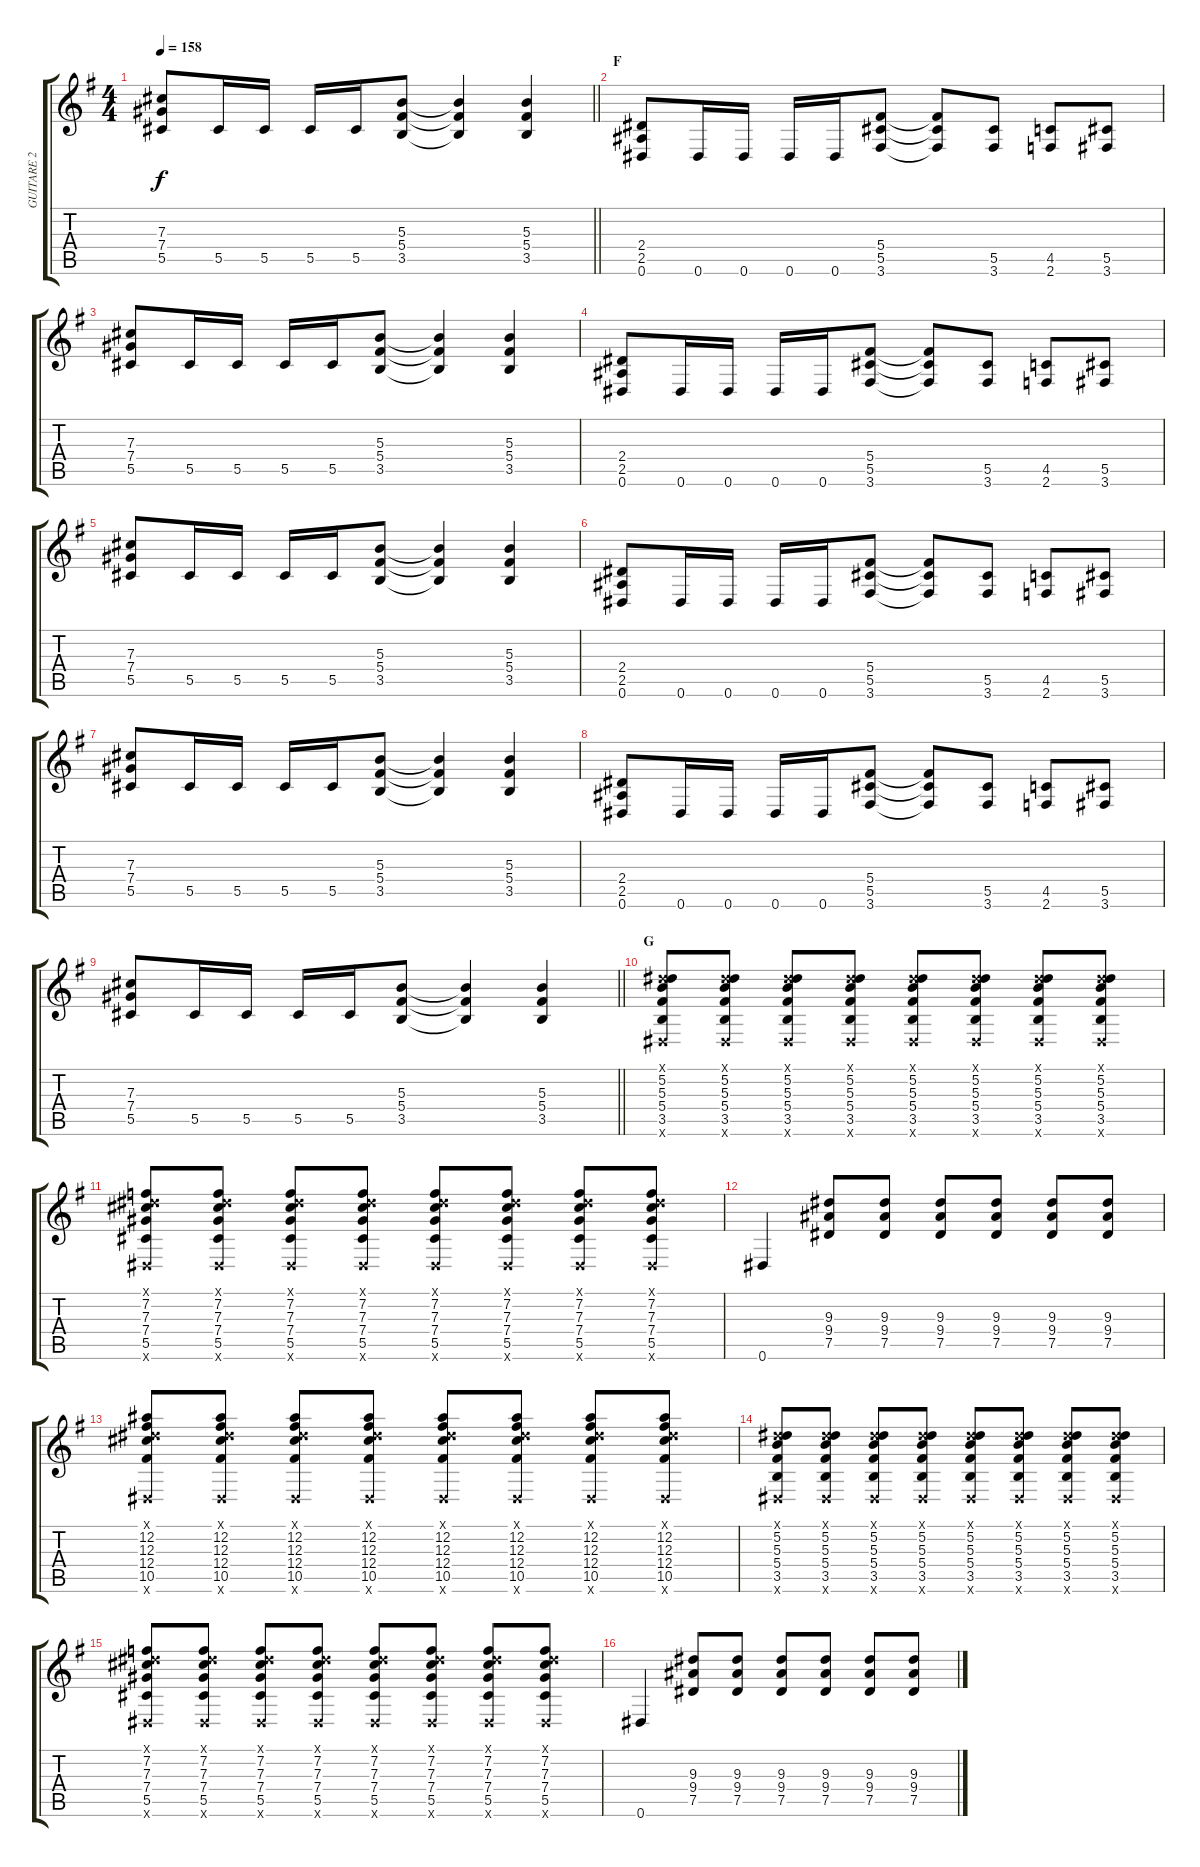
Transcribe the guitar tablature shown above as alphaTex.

\track ("GUITARE 2" "GUITARE 2") {instrument electricguitarclean}
\staff {score tabs}
\tuning (Eb4 Bb3 Gb3 Db3 Ab2 Eb2) {hide}
\ts (4 4)
\tempo 158
\clef g2
\barLineRight lightlight
\ks g
(7.3 7.4 5.5).8{dy f} 5.5.16 5.5.16 5.5.16 5.5.16 (5.3 5.4 3.5).8 (5.3{t} 5.4{t} 3.5{t}).4 (5.3 5.4 3.5).4 |
\section ("" "F")
(2.4 2.5 0.6).8 0.6.16 0.6.16 0.6.16 0.6.16 (5.4 5.5 3.6).8 (5.4{t} 5.5{t} 3.6{t}).8 (5.5 3.6).8 (4.5 2.6).8 (5.5 3.6).8 |
(7.3 7.4 5.5).8 5.5.16 5.5.16 5.5.16 5.5.16 (5.3 5.4 3.5).8 (5.3{t} 5.4{t} 3.5{t}).4 (5.3 5.4 3.5).4 |
(2.4 2.5 0.6).8 0.6.16 0.6.16 0.6.16 0.6.16 (5.4 5.5 3.6).8 (5.4{t} 5.5{t} 3.6{t}).8 (5.5 3.6).8 (4.5 2.6).8 (5.5 3.6).8 |
(7.3 7.4 5.5).8 5.5.16 5.5.16 5.5.16 5.5.16 (5.3 5.4 3.5).8 (5.3{t} 5.4{t} 3.5{t}).4 (5.3 5.4 3.5).4 |
(2.4 2.5 0.6).8 0.6.16 0.6.16 0.6.16 0.6.16 (5.4 5.5 3.6).8 (5.4{t} 5.5{t} 3.6{t}).8 (5.5 3.6).8 (4.5 2.6).8 (5.5 3.6).8 |
(7.3 7.4 5.5).8 5.5.16 5.5.16 5.5.16 5.5.16 (5.3 5.4 3.5).8 (5.3{t} 5.4{t} 3.5{t}).4 (5.3 5.4 3.5).4 |
(2.4 2.5 0.6).8 0.6.16 0.6.16 0.6.16 0.6.16 (5.4 5.5 3.6).8 (5.4{t} 5.5{t} 3.6{t}).8 (5.5 3.6).8 (4.5 2.6).8 (5.5 3.6).8 |
\barLineRight lightlight
(7.3 7.4 5.5).8 5.5.16 5.5.16 5.5.16 5.5.16 (5.3 5.4 3.5).8 (5.3{t} 5.4{t} 3.5{t}).4 (5.3 5.4 3.5).4 |
\section ("" "G")
(0.1{x} 5.2 5.3 5.4 3.5 0.6{x}).8 (0.1{x} 5.2 5.3 5.4 3.5 0.6{x}).8 (0.1{x} 5.2 5.3 5.4 3.5 0.6{x}).8 (0.1{x} 5.2 5.3 5.4 3.5 0.6{x}).8 (0.1{x} 5.2 5.3 5.4 3.5 0.6{x}).8 (0.1{x} 5.2 5.3 5.4 3.5 0.6{x}).8 (0.1{x} 5.2 5.3 5.4 3.5 0.6{x}).8 (0.1{x} 5.2 5.3 5.4 3.5 0.6{x}).8 |
(0.1{x} 7.2 7.3 7.4 5.5 0.6{x}).8 (0.1{x} 7.2 7.3 7.4 5.5 0.6{x}).8 (0.1{x} 7.2 7.3 7.4 5.5 0.6{x}).8 (0.1{x} 7.2 7.3 7.4 5.5 0.6{x}).8 (0.1{x} 7.2 7.3 7.4 5.5 0.6{x}).8 (0.1{x} 7.2 7.3 7.4 5.5 0.6{x}).8 (0.1{x} 7.2 7.3 7.4 5.5 0.6{x}).8 (0.1{x} 7.2 7.3 7.4 5.5 0.6{x}).8 |
0.6.4 (9.3 9.4 7.5).8 (9.3 9.4 7.5).8 (9.3 9.4 7.5).8 (9.3 9.4 7.5).8 (9.3 9.4 7.5).8 (9.3 9.4 7.5).8 |
(0.1{x} 12.2 12.3 12.4 10.5 0.6{x}).8 (0.1{x} 12.2 12.3 12.4 10.5 0.6{x}).8 (0.1{x} 12.2 12.3 12.4 10.5 0.6{x}).8 (0.1{x} 12.2 12.3 12.4 10.5 0.6{x}).8 (0.1{x} 12.2 12.3 12.4 10.5 0.6{x}).8 (0.1{x} 12.2 12.3 12.4 10.5 0.6{x}).8 (0.1{x} 12.2 12.3 12.4 10.5 0.6{x}).8 (0.1{x} 12.2 12.3 12.4 10.5 0.6{x}).8 |
(0.1{x} 5.2 5.3 5.4 3.5 0.6{x}).8 (0.1{x} 5.2 5.3 5.4 3.5 0.6{x}).8 (0.1{x} 5.2 5.3 5.4 3.5 0.6{x}).8 (0.1{x} 5.2 5.3 5.4 3.5 0.6{x}).8 (0.1{x} 5.2 5.3 5.4 3.5 0.6{x}).8 (0.1{x} 5.2 5.3 5.4 3.5 0.6{x}).8 (0.1{x} 5.2 5.3 5.4 3.5 0.6{x}).8 (0.1{x} 5.2 5.3 5.4 3.5 0.6{x}).8 |
(0.1{x} 7.2 7.3 7.4 5.5 0.6{x}).8 (0.1{x} 7.2 7.3 7.4 5.5 0.6{x}).8 (0.1{x} 7.2 7.3 7.4 5.5 0.6{x}).8 (0.1{x} 7.2 7.3 7.4 5.5 0.6{x}).8 (0.1{x} 7.2 7.3 7.4 5.5 0.6{x}).8 (0.1{x} 7.2 7.3 7.4 5.5 0.6{x}).8 (0.1{x} 7.2 7.3 7.4 5.5 0.6{x}).8 (0.1{x} 7.2 7.3 7.4 5.5 0.6{x}).8 |
0.6.4 (9.3 9.4 7.5).8 (9.3 9.4 7.5).8 (9.3 9.4 7.5).8 (9.3 9.4 7.5).8 (9.3 9.4 7.5).8 (9.3 9.4 7.5).8
